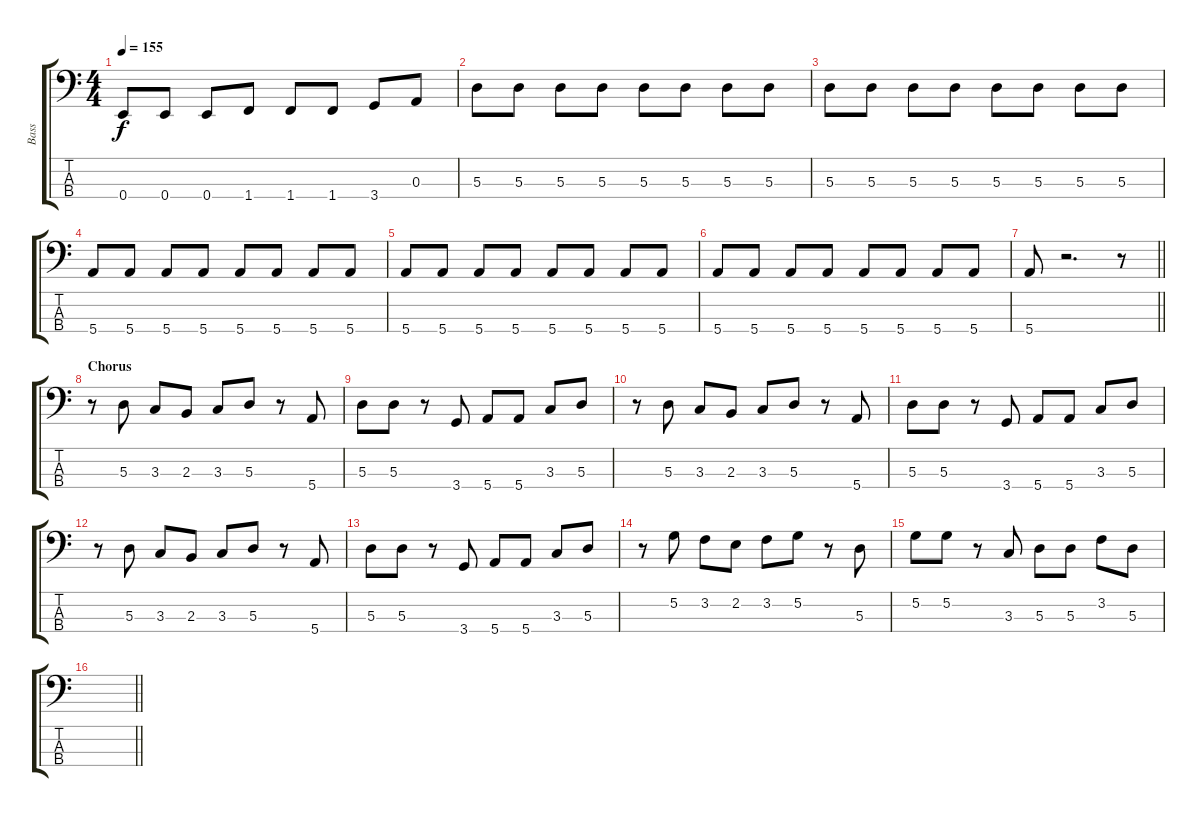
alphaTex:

\track ("Bass" "Bass") {instrument slapbass1}
\staff {score tabs}
\tuning (G2 D2 A1 E1) {hide}
\ts (4 4)
\tempo 155
\clef f4
\ks c
0.4.8{dy f} 0.4.8 0.4.8 1.4.8 1.4.8 1.4.8 3.4.8 0.3.8 |
5.3.8 5.3.8 5.3.8 5.3.8 5.3.8 5.3.8 5.3.8 5.3.8 |
5.3.8 5.3.8 5.3.8 5.3.8 5.3.8 5.3.8 5.3.8 5.3.8 |
5.4.8 5.4.8 5.4.8 5.4.8 5.4.8 5.4.8 5.4.8 5.4.8 |
5.4.8 5.4.8 5.4.8 5.4.8 5.4.8 5.4.8 5.4.8 5.4.8 |
5.4.8 5.4.8 5.4.8 5.4.8 5.4.8 5.4.8 5.4.8 5.4.8 |
\barLineRight lightlight
5.4.8 r.2{d} r.8 |
\section ("" "Chorus")
r.8 5.3.8 3.3.8 2.3.8 3.3.8 5.3.8 r.8 5.4.8 |
5.3.8 5.3.8 r.8 3.4.8 5.4.8 5.4.8 3.3.8 5.3.8 |
r.8 5.3.8 3.3.8 2.3.8 3.3.8 5.3.8 r.8 5.4.8 |
5.3.8 5.3.8 r.8 3.4.8 5.4.8 5.4.8 3.3.8 5.3.8 |
r.8 5.3.8 3.3.8 2.3.8 3.3.8 5.3.8 r.8 5.4.8 |
5.3.8 5.3.8 r.8 3.4.8 5.4.8 5.4.8 3.3.8 5.3.8 |
r.8 5.2.8 3.2.8 2.2.8 3.2.8 5.2.8 r.8 5.3.8 |
5.2.8 5.2.8 r.8 3.3.8 5.3.8 5.3.8 3.2.8 5.3.8 |
\barLineRight lightlight
